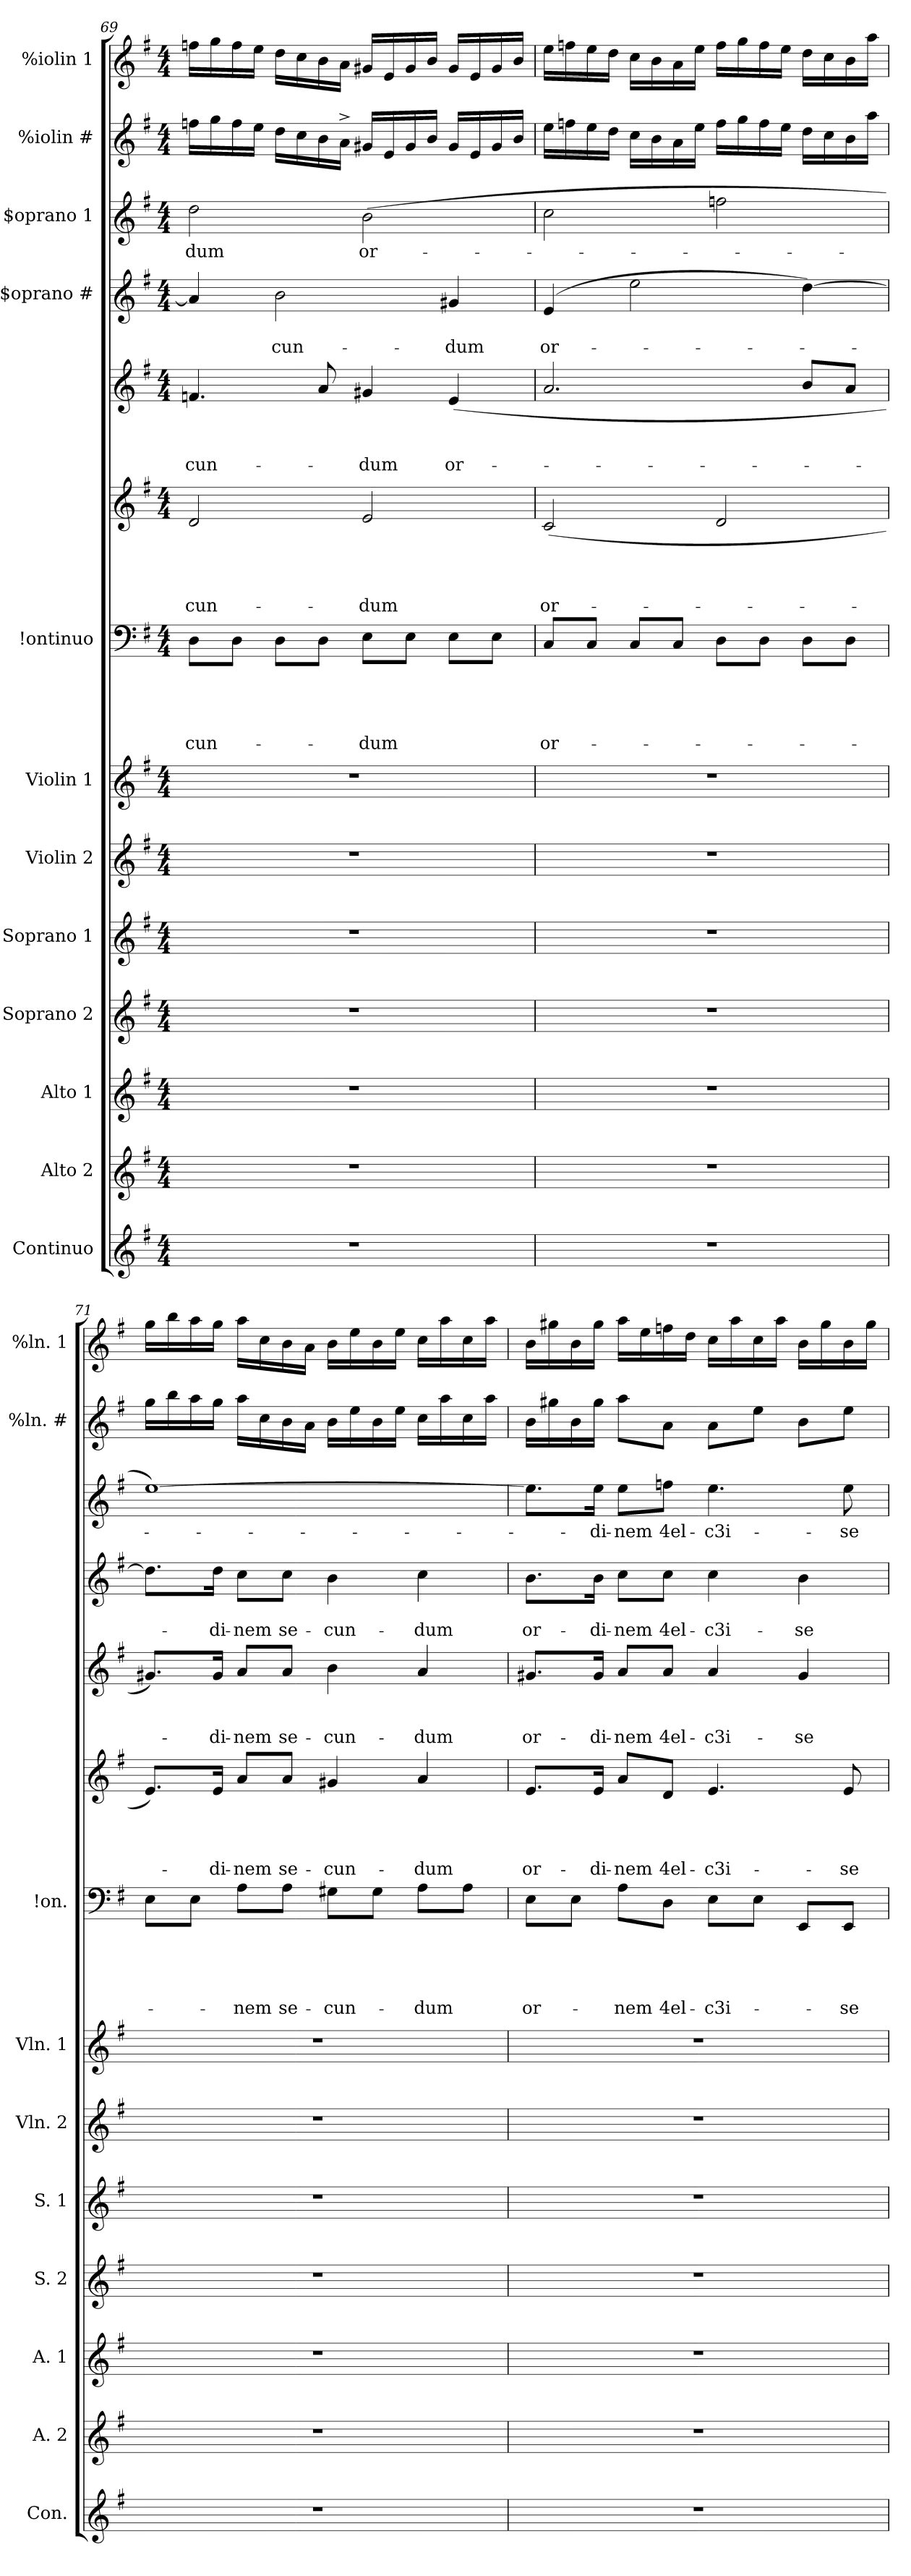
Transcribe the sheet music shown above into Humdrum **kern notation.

**kern	**kern	**kern	**kern	**kern	**kern	**kern	**kern	**text	**text	**text	**text	**text	**kern	**text	**text	**text	**text	**kern	**text	**text	**text	**kern	**text	**text	**kern	**text	**kern	**kern
*part14	*part13	*part12	*part11	*part10	*part9	*part8	*part7	*part7	*part7	*part7	*part7	*part7	*part6	*part6	*part6	*part6	*part6	*part5	*part5	*part5	*part5	*part4	*part4	*part4	*part3	*part3	*part2	*part1
*staff14	*staff13	*staff12	*staff11	*staff10	*staff9	*staff8	*staff7	*staff7	*staff7	*staff7	*staff7	*staff7	*staff6	*staff6	*staff6	*staff6	*staff6	*staff5	*staff5	*staff5	*staff5	*staff4	*staff4	*staff4	*staff3	*staff3	*staff2	*staff1
*I"Continuo	*I"Alto 2	*I"Alto 1	*I"Soprano 2	*I"Soprano 1	*I"Violin 2	*I"Violin 1	*I"!ontinuo	*	*	*	*	*	*I""lto #	*	*	*	*	*I""lto 1	*	*	*	*I"$oprano #	*	*	*I"$oprano 1	*	*I"%iolin #	*I"%iolin 1
*I'Con.	*I'A. 2	*I'A. 1	*I'S. 2	*I'S. 1	*I'Vln. 2	*I'Vln. 1	*I'!on.	*	*	*	*	*	*	*	*	*	*	*	*	*	*	*	*	*	*	*	*I'%ln. #	*I'%ln. 1
!!LO:PB:g=z
*clefG2	*clefG2	*clefG2	*clefG2	*clefG2	*clefG2	*clefG2	*clefF4	*	*	*	*	*	*clefG2	*	*	*	*	*clefG2	*	*	*	*clefG2	*	*	*clefG2	*	*clefG2	*clefG2
*k[f#]	*k[f#]	*k[f#]	*k[f#]	*k[f#]	*k[f#]	*k[f#]	*k[f#]	*	*	*	*	*	*k[f#]	*	*	*	*	*k[f#]	*	*	*	*k[f#]	*	*	*k[f#]	*	*k[f#]	*k[f#]
*G:	*G:	*G:	*G:	*G:	*G:	*G:	*G:	*	*	*	*	*	*G:	*	*	*	*	*G:	*	*	*	*G:	*	*	*G:	*	*G:	*G:
*M4/4	*M4/4	*M4/4	*M4/4	*M4/4	*M4/4	*M4/4	*M4/4	*	*	*	*	*	*M4/4	*	*	*	*	*M4/4	*	*	*	*M4/4	*	*	*M4/4	*	*M4/4	*M4/4
=69	=69	=69	=69	=69	=69	=69	=69	=69	=69	=69	=69	=69	=69	=69	=69	=69	=69	=69	=69	=69	=69	=69	=69	=69	=69	=69	=69	=69
!	!	!	!	!	!	!	!	!	!	!	!	!LO:LY:a	!	!	!	!	!LO:LY:b	!	!	!	!LO:LY:b	!	!	!	!	!LO:LY:b	!	!
1r	1r	1r	1r	1r	1r	1r	8D>\L	.	.	.	.	-cun-	2d/	.	.	.	-cun-	4.fn/	.	.	-cun-	4a/]	.	.	2dd\	-dum	16ffn\LL	16ffn\LL
.	.	.	.	.	.	.	.	.	.	.	.	.	.	.	.	.	.	.	.	.	.	.	.	.	.	.	16gg\	16gg\
.	.	.	.	.	.	.	8D\J	.	.	.	.	.	.	.	.	.	.	.	.	.	.	.	.	.	.	.	16ff\	16ff\
.	.	.	.	.	.	.	.	.	.	.	.	.	.	.	.	.	.	.	.	.	.	.	.	.	.	.	16ee\JJ	16ee\JJ
!	!	!	!	!	!	!	!	!	!	!	!	!	!	!	!	!	!	!	!	!	!	!	!	!LO:LY:b	!	!	!	!
.	.	.	.	.	.	.	8D>\L	.	.	.	.	.	.	.	.	.	.	.	.	.	.	2b\	.	-cun-	.	.	16dd\LL	16dd\LL
.	.	.	.	.	.	.	.	.	.	.	.	.	.	.	.	.	.	.	.	.	.	.	.	.	.	.	16cc\	16cc\
.	.	.	.	.	.	.	8D\J	.	.	.	.	.	.	.	.	.	.	8a/	.	.	.	.	.	.	.	.	16b\	16b\
.	.	.	.	.	.	.	.	.	.	.	.	.	.	.	.	.	.	.	.	.	.	.	.	.	.	.	16a^>\JJ	16a\JJ
!	!	!	!	!	!	!	!	!	!	!	!	!LO:LY:a	!	!	!	!	!LO:LY:b	!	!	!	!LO:LY:b	!	!	!	!	!LO:LY:b	!	!
.	.	.	.	.	.	.	8E\L	.	.	.	.	-dum	2e/	.	.	.	-dum	4g#X/	.	.	-dum	.	.	.	(>2b\	or-	16g#X/LL	16g#X/LL
.	.	.	.	.	.	.	.	.	.	.	.	.	.	.	.	.	.	.	.	.	.	.	.	.	.	.	16e/	16e/
.	.	.	.	.	.	.	8E\J	.	.	.	.	.	.	.	.	.	.	.	.	.	.	.	.	.	.	.	16g#/	16g#/
.	.	.	.	.	.	.	.	.	.	.	.	.	.	.	.	.	.	.	.	.	.	.	.	.	.	.	16b/JJ	16b/JJ
!	!	!	!	!	!	!	!	!	!	!	!	!	!	!	!	!	!	!	!	!	!LO:LY:b	!	!	!LO:LY:b	!	!	!	!
.	.	.	.	.	.	.	8E\L	.	.	.	.	.	.	.	.	.	.	(4e/	.	.	or-	4g#X/	.	-dum	.	.	16g#/LL	16g#/LL
.	.	.	.	.	.	.	.	.	.	.	.	.	.	.	.	.	.	.	.	.	.	.	.	.	.	.	16e/	16e/
.	.	.	.	.	.	.	8E\J	.	.	.	.	.	.	.	.	.	.	.	.	.	.	.	.	.	.	.	16g#/	16g#/
.	.	.	.	.	.	.	.	.	.	.	.	.	.	.	.	.	.	.	.	.	.	.	.	.	.	.	16b/JJ	16b/JJ
=70	=70	=70	=70	=70	=70	=70	=70	=70	=70	=70	=70	=70	=70	=70	=70	=70	=70	=70	=70	=70	=70	=70	=70	=70	=70	=70	=70	=70
!	!	!	!	!	!	!	!	!	!	!	!	!LO:LY:a	!	!	!	!	!LO:LY:b	!	!	!	!	!	!	!LO:LY:b	!	!	!	!
1r	1r	1r	1r	1r	1r	1r	8C</L	.	.	.	.	or-	(<2c/	.	.	.	or-	2.a/	.	.	.	(4e/	.	or-	2cc\	.	16ee\LL	16ee\LL
.	.	.	.	.	.	.	.	.	.	.	.	.	.	.	.	.	.	.	.	.	.	.	.	.	.	.	16ffn\	16ffn\
.	.	.	.	.	.	.	8C/J	.	.	.	.	.	.	.	.	.	.	.	.	.	.	.	.	.	.	.	16ee\	16ee\
.	.	.	.	.	.	.	.	.	.	.	.	.	.	.	.	.	.	.	.	.	.	.	.	.	.	.	16dd\JJ	16dd\JJ
.	.	.	.	.	.	.	8C/L	.	.	.	.	.	.	.	.	.	.	.	.	.	.	2ee\	.	.	.	.	16cc\LL	16cc\LL
.	.	.	.	.	.	.	.	.	.	.	.	.	.	.	.	.	.	.	.	.	.	.	.	.	.	.	16b\	16b\
.	.	.	.	.	.	.	8C/J	.	.	.	.	.	.	.	.	.	.	.	.	.	.	.	.	.	.	.	16a\	16a\
.	.	.	.	.	.	.	.	.	.	.	.	.	.	.	.	.	.	.	.	.	.	.	.	.	.	.	16ee\JJ	16ee\JJ
.	.	.	.	.	.	.	8D\L	.	.	.	.	.	2d/	.	.	.	.	.	.	.	.	.	.	.	2ffn\	.	16ff\LL	16ff\LL
.	.	.	.	.	.	.	.	.	.	.	.	.	.	.	.	.	.	.	.	.	.	.	.	.	.	.	16gg\	16gg\
.	.	.	.	.	.	.	8D\J	.	.	.	.	.	.	.	.	.	.	.	.	.	.	.	.	.	.	.	16ff\	16ff\
.	.	.	.	.	.	.	.	.	.	.	.	.	.	.	.	.	.	.	.	.	.	.	.	.	.	.	16ee\JJ	16ee\JJ
.	.	.	.	.	.	.	8D\L	.	.	.	.	.	.	.	.	.	.	8b/L	.	.	.	[>4dd\)	.	.	.	.	16dd\LL	16dd\LL
.	.	.	.	.	.	.	.	.	.	.	.	.	.	.	.	.	.	.	.	.	.	.	.	.	.	.	16cc\	16cc\
.	.	.	.	.	.	.	8D\J	.	.	.	.	.	.	.	.	.	.	8a/J	.	.	.	.	.	.	.	.	16b\	16b\
.	.	.	.	.	.	.	.	.	.	.	.	.	.	.	.	.	.	.	.	.	.	.	.	.	.	.	16aa\JJ	16aa\JJ
!!LO:PB:g=z
=71	=71	=71	=71	=71	=71	=71	=71	=71	=71	=71	=71	=71	=71	=71	=71	=71	=71	=71	=71	=71	=71	=71	=71	=71	=71	=71	=71	=71
1r	1r	1r	1r	1r	1r	1r	8E\L	.	.	.	.	.	8.e/L)	.	.	.	.	8.g#X/L)	.	.	.	8.dd\L]	.	.	[>1ee)	.	16gg\LL	16gg\LL
.	.	.	.	.	.	.	.	.	.	.	.	.	.	.	.	.	.	.	.	.	.	.	.	.	.	.	16bb\	16bb\
.	.	.	.	.	.	.	8E\J	.	.	.	.	.	.	.	.	.	.	.	.	.	.	.	.	.	.	.	16aa\	16aa\
!	!	!	!	!	!	!	!	!	!	!	!	!	!	!	!	!	!LO:LY:b	!	!	!	!LO:LY:b	!	!	!LO:LY:b	!	!	!	!
.	.	.	.	.	.	.	.	.	.	.	.	.	16e/Jk	.	.	.	-di-	16g#/Jk	.	.	-di-	16dd\Jk	.	-di-	.	.	16gg\JJ	16gg\JJ
!	!	!	!	!	!	!	!	!	!	!	!	!LO:LY:a	!	!	!	!	!LO:LY:b	!	!	!	!LO:LY:b	!	!	!LO:LY:b	!	!	!	!
.	.	.	.	.	.	.	8A\L	.	.	.	.	-nem	8a/L	.	.	.	-nem	8a/L	.	.	-nem	8cc\L	.	-nem	.	.	16aa\LL	16aa\LL
.	.	.	.	.	.	.	.	.	.	.	.	.	.	.	.	.	.	.	.	.	.	.	.	.	.	.	16cc\	16cc\
!	!	!	!	!	!	!	!	!	!	!	!	!LO:LY:a	!	!	!	!	!LO:LY:b	!	!	!	!LO:LY:b	!	!	!LO:LY:b	!	!	!	!
.	.	.	.	.	.	.	8A\J	.	.	.	.	se-	8a/J	.	.	.	se-	8a/J	.	.	se-	8cc\J	.	se-	.	.	16b\	16b\
.	.	.	.	.	.	.	.	.	.	.	.	.	.	.	.	.	.	.	.	.	.	.	.	.	.	.	16a\JJ	16a\JJ
!	!	!	!	!	!	!	!	!	!	!	!	!LO:LY:a	!	!	!	!	!LO:LY:b	!	!	!	!LO:LY:b	!	!	!LO:LY:b	!	!	!	!
.	.	.	.	.	.	.	8G#X>\L	.	.	.	.	-cun-	4g#X/	.	.	.	-cun-	4b\	.	.	-cun-	4b\	.	-cun-	.	.	16b\LL	16b\LL
.	.	.	.	.	.	.	.	.	.	.	.	.	.	.	.	.	.	.	.	.	.	.	.	.	.	.	16ee\	16ee\
.	.	.	.	.	.	.	8G#\J	.	.	.	.	.	.	.	.	.	.	.	.	.	.	.	.	.	.	.	16b\	16b\
.	.	.	.	.	.	.	.	.	.	.	.	.	.	.	.	.	.	.	.	.	.	.	.	.	.	.	16ee\JJ	16ee\JJ
!	!	!	!	!	!	!	!	!	!	!	!	!LO:LY:a	!	!	!	!	!LO:LY:b	!	!	!	!LO:LY:b	!	!	!LO:LY:b	!	!	!	!
.	.	.	.	.	.	.	8A\L	.	.	.	.	-dum	4a/	.	.	.	-dum	4a/	.	.	-dum	4cc\	.	-dum	.	.	16cc\LL	16cc\LL
.	.	.	.	.	.	.	.	.	.	.	.	.	.	.	.	.	.	.	.	.	.	.	.	.	.	.	16aa\	16aa\
.	.	.	.	.	.	.	8A\J	.	.	.	.	.	.	.	.	.	.	.	.	.	.	.	.	.	.	.	16cc\	16cc\
.	.	.	.	.	.	.	.	.	.	.	.	.	.	.	.	.	.	.	.	.	.	.	.	.	.	.	16aa\JJ	16aa\JJ
=72	=72	=72	=72	=72	=72	=72	=72	=72	=72	=72	=72	=72	=72	=72	=72	=72	=72	=72	=72	=72	=72	=72	=72	=72	=72	=72	=72	=72
!	!	!	!	!	!	!	!	!	!	!	!	!LO:LY:a	!	!	!	!	!LO:LY:b	!	!	!	!LO:LY:b	!	!	!LO:LY:b	!	!	!	!
1r	1r	1r	1r	1r	1r	1r	8E\L	.	.	.	.	or-	8.e/L	.	.	.	or-	8.g#X/L	.	.	or-	8.b\L	.	or-	8.ee\L]	.	16b\LL	16b\LL
.	.	.	.	.	.	.	.	.	.	.	.	.	.	.	.	.	.	.	.	.	.	.	.	.	.	.	16gg#X\	16gg#X\
.	.	.	.	.	.	.	8E\J	.	.	.	.	.	.	.	.	.	.	.	.	.	.	.	.	.	.	.	16b\	16b\
!	!	!	!	!	!	!	!	!	!	!	!	!	!	!	!	!	!LO:LY:b	!	!	!	!LO:LY:b	!	!	!LO:LY:b	!	!LO:LY:b	!	!
.	.	.	.	.	.	.	.	.	.	.	.	.	16e/Jk	.	.	.	-di-	16g#/Jk	.	.	-di-	16b\Jk	.	-di-	16ee\Jk	-di-	16gg#\JJ	16gg#\JJ
!	!	!	!	!	!	!	!	!	!	!	!	!LO:LY:a	!	!	!	!	!LO:LY:b	!	!	!	!LO:LY:b	!	!	!LO:LY:b	!	!LO:LY:b	!	!
.	.	.	.	.	.	.	8A\L	.	.	.	.	-nem	8a/L	.	.	.	-nem	8a/L	.	.	-nem	8cc\L	.	-nem	8ee\L	-nem	8aa\L	16aa\LL
.	.	.	.	.	.	.	.	.	.	.	.	.	.	.	.	.	.	.	.	.	.	.	.	.	.	.	.	16ee\
!	!	!	!	!	!	!	!	!	!	!	!	!LO:LY:a	!	!	!	!	!LO:LY:b	!	!	!	!LO:LY:b	!	!	!LO:LY:b	!	!LO:LY:b	!	!
.	.	.	.	.	.	.	8D>\J	.	.	.	.	4el-	8d/J	.	.	.	4el-	8a/J	.	.	4el-	8cc\J	.	4el-	8ffn\J	4el-	8a\J	16ffn\
.	.	.	.	.	.	.	.	.	.	.	.	.	.	.	.	.	.	.	.	.	.	.	.	.	.	.	.	16dd\JJ
!	!	!	!	!	!	!	!	!	!	!	!	!LO:LY:a	!	!	!	!	!LO:LY:b	!	!	!	!LO:LY:b	!	!	!LO:LY:b	!	!LO:LY:b	!	!
.	.	.	.	.	.	.	8E>\L	.	.	.	.	-c3i-	4.e/	.	.	.	-c3i-	4a/	.	.	-c3i-	4cc\	.	-c3i-	4.ee\	-c3i-	8a\L	16cc\LL
.	.	.	.	.	.	.	.	.	.	.	.	.	.	.	.	.	.	.	.	.	.	.	.	.	.	.	.	16aa\
.	.	.	.	.	.	.	8E\J	.	.	.	.	.	.	.	.	.	.	.	.	.	.	.	.	.	.	.	8ee\J	16cc\
.	.	.	.	.	.	.	.	.	.	.	.	.	.	.	.	.	.	.	.	.	.	.	.	.	.	.	.	16aa\JJ
!	!	!	!	!	!	!	!	!	!	!	!	!	!	!	!	!	!	!	!	!	!LO:LY:b	!	!	!LO:LY:b	!	!	!	!
.	.	.	.	.	.	.	8EE/L	.	.	.	.	.	.	.	.	.	.	4g#/	.	.	-se-	4b\	.	-se-	.	.	8b\L	16b\LL
.	.	.	.	.	.	.	.	.	.	.	.	.	.	.	.	.	.	.	.	.	.	.	.	.	.	.	.	16gg#\
!	!	!	!	!	!	!	!	!	!	!	!	!LO:LY:a	!	!	!	!	!LO:LY:b	!	!	!	!	!	!	!	!	!LO:LY:b	!	!
.	.	.	.	.	.	.	8EE/J	.	.	.	.	-se-	8e/	.	.	.	-se-	.	.	.	.	.	.	.	8ee\	-se-	8ee\J	16b\
.	.	.	.	.	.	.	.	.	.	.	.	.	.	.	.	.	.	.	.	.	.	.	.	.	.	.	.	16gg#\JJ
=	=	=	=	=	=	=	=	=	=	=	=	=	=	=	=	=	=	=	=	=	=	=	=	=	=	=	=	=
*-	*-	*-	*-	*-	*-	*-	*-	*-	*-	*-	*-	*-	*-	*-	*-	*-	*-	*-	*-	*-	*-	*-	*-	*-	*-	*-	*-	*-
